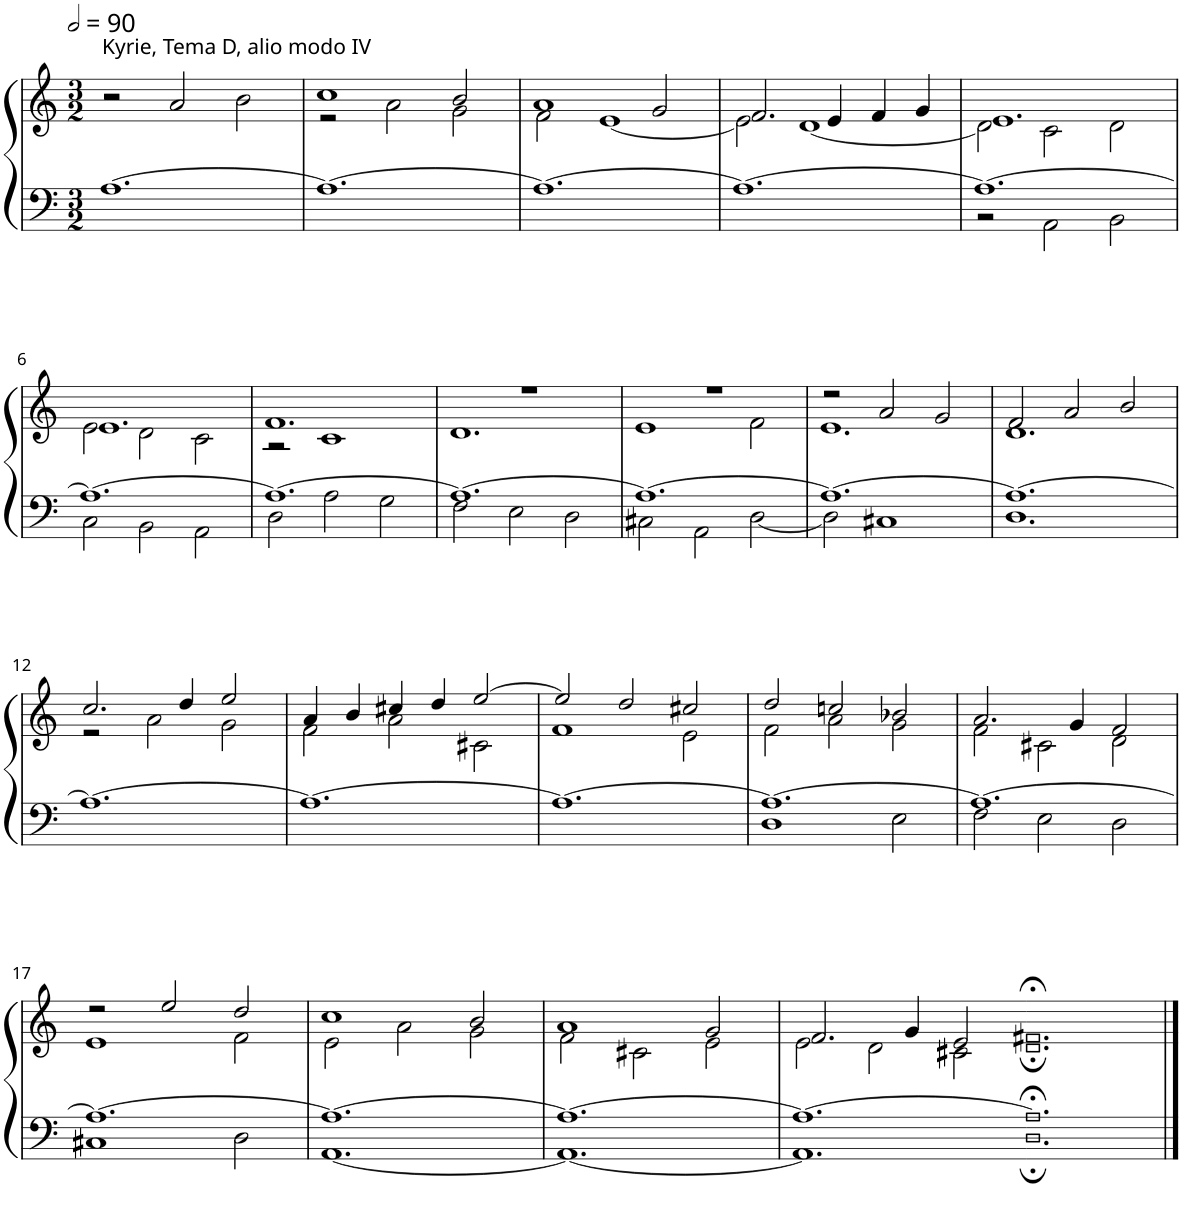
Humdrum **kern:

**kern	**kern
*part1	*part1
*staff2	*staff1
*I"Organ	*
*clefF4	*clefG2
*k[]	*k[]
*M3/2	*M3/2
*MM180	*MM180
=1	=1
!	!LO:TX:a:t=Kyrie, Tema D, alio modo IV
[1.A	2r
.	2a/
.	2b\
=2	=2
*	*^
1.A_	1cc	2r
.	.	2a\
.	2b/	2g\
=3	=3	=3
1.A_	1a	2f\
.	.	[1e
.	2g/	.
=4	=4	=4
1.A_	2.f/	2e\]
.	.	[1d
.	4e/	.
.	4f/	.
.	4g/	.
=5	=5	=5
*^	*	*
1.A_	2r	1.e	2d\]
.	2AA\	.	2c\
.	2BB\	.	2d\
!!LO:LB:g=z	!!
=6	=6	=6	=6
1.A_	2C\	1.e	2e\
.	2BB\	.	2d\
.	2AA\	.	2c\
=7	=7	=7	=7
1.A_	2D\	1.f	2r
.	2A\	.	1c
.	2G\	.	.
=8	=8	=8	=8
1.A_	2F\	1.r	1.d
.	2E\	.	.
.	2D\	.	.
=9	=9	=9	=9
1.A_	2C#X\	1.r	1e
.	2AA\	.	.
.	[2D\	.	2f\
=10	=10	=10	=10
1.A_	2D\]	2r	1.e
.	1C#X	2a/	.
.	.	2g/	.
=11	=11	=11	=11
1.A_	1.D	2f/	1.d
.	.	2a/	.
.	.	2b/	.
*v	*v	*	*
!!LO:LB:g=z	!!
=12	=12	=12
1.A_	2.cc/	2r
.	.	2a\
.	4dd/	.
.	2ee/	2g\
=13	=13	=13
1.A_	4a/	2f\
.	4b/	.
.	4cc#X/	2a\
.	4dd/	.
.	[2ee/	2c#X\
=14	=14	=14
1.A_	2ee/]	1f
.	2dd/	.
.	2cc#X/	2e\
=15	=15	=15
*^	*	*
1.A_	1D	2dd/	2f\
.	.	2ccn/	2a\
.	2E\	2b-X/	2g\
=16	=16	=16	=16
1.A_	2F\	2.a/	2f\
.	2E\	.	2c#X\
.	.	4g/	.
.	2D\	2f/	2d\
!!LO:LB:g=z	!!
=17	=17	=17	=17
1.A_	1C#X	2r	1e
.	.	2ee/	.
.	2D\	2dd/	2f\
=18	=18	=18	=18
1.A_	[1.AA	1cc	2e\
.	.	.	2a\
.	.	2b/	2g\
=19	=19	=19	=19
1.A_	1.AA_	1a	2f\
.	.	.	2c#X\
.	.	2g/	2e\
=20	=20	=20	=20
1.A_	1.AA]	2.f/	2e\
.	.	.	2d\
.	.	4g/	.
.	.	2e/	2c#X\
=21-	=21-	=21-	=21-
1.A;<]	1.D;	1.f#X;<	1.d;
*v	*v	*	*
*	*v	*v
==	==
*-	*-
